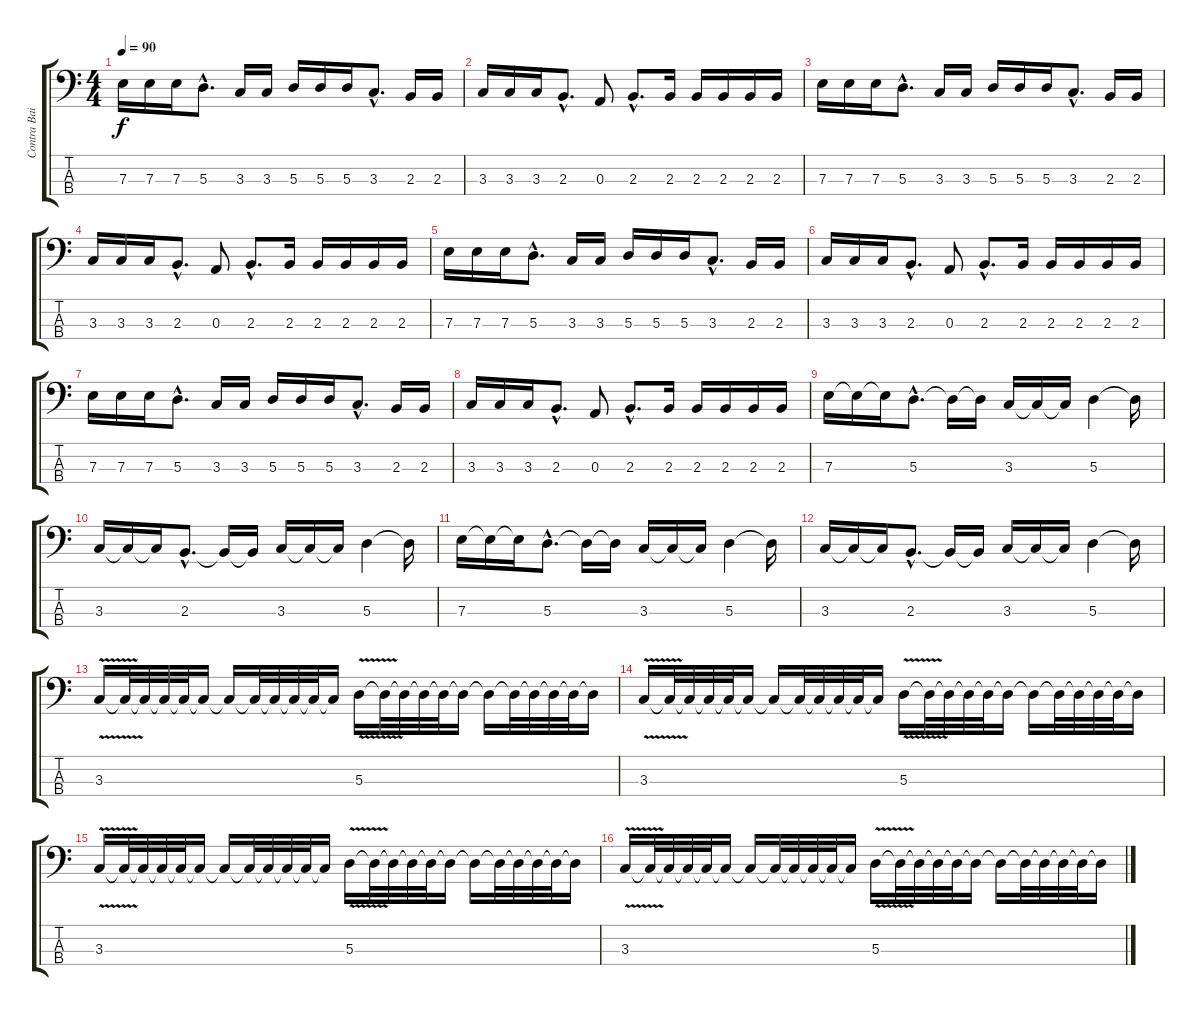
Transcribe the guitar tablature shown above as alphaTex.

\track ("Contra Baixo" "Contra Bai") {instrument electricbassfinger}
\staff {score tabs}
\tuning (G2 D2 A1 E1) {hide}
\ts (4 4)
\tempo 90
\clef f4
\ks c
7.3.16{dy f} 7.3.16 7.3.16 5.3{hac}.8{d} 3.3.16 3.3.16 5.3.16 5.3.16 5.3.16 3.3{hac}.8{d} 2.3.16 2.3.16 |
3.3.16 3.3.16 3.3.16 2.3{hac}.8{d} 0.3.8 2.3{hac}.8{d} 2.3.16 2.3.16 2.3.16 2.3.16 2.3.16 |
7.3.16 7.3.16 7.3.16 5.3{hac}.8{d} 3.3.16 3.3.16 5.3.16 5.3.16 5.3.16 3.3{hac}.8{d} 2.3.16 2.3.16 |
3.3.16 3.3.16 3.3.16 2.3{hac}.8{d} 0.3.8 2.3{hac}.8{d} 2.3.16 2.3.16 2.3.16 2.3.16 2.3.16 |
7.3.16 7.3.16 7.3.16 5.3{hac}.8{d} 3.3.16 3.3.16 5.3.16 5.3.16 5.3.16 3.3{hac}.8{d} 2.3.16 2.3.16 |
3.3.16 3.3.16 3.3.16 2.3{hac}.8{d} 0.3.8 2.3{hac}.8{d} 2.3.16 2.3.16 2.3.16 2.3.16 2.3.16 |
7.3.16 7.3.16 7.3.16 5.3{hac}.8{d} 3.3.16 3.3.16 5.3.16 5.3.16 5.3.16 3.3{hac}.8{d} 2.3.16 2.3.16 |
3.3.16 3.3.16 3.3.16 2.3{hac}.8{d} 0.3.8 2.3{hac}.8{d} 2.3.16 2.3.16 2.3.16 2.3.16 2.3.16 |
7.3.16 7.3{t}.16 7.3{t}.16 5.3{hac}.8{d} 5.3{t}.16 5.3{t}.16 3.3.16 3.3{t}.16 3.3{t}.16 5.3.4 5.3{t}.16 |
3.3.16 3.3{t}.16 3.3{t}.16 2.3{hac}.8{d} 2.3{t}.16 2.3{t}.16 3.3.16 3.3{t}.16 3.3{t}.16 5.3.4 5.3{t}.16 |
7.3.16 7.3{t}.16 7.3{t}.16 5.3{hac}.8{d} 5.3{t}.16 5.3{t}.16 3.3.16 3.3{t}.16 3.3{t}.16 5.3.4 5.3{t}.16 |
3.3.16 3.3{t}.16 3.3{t}.16 2.3{hac}.8{d} 2.3{t}.16 2.3{t}.16 3.3.16 3.3{t}.16 3.3{t}.16 5.3.4 5.3{t}.16 |
3.3{v}.16 3.3{t}.32 3.3{t}.32 3.3{t}.32 3.3{t}.32 3.3{t}.16 3.3{t}.16 3.3{t}.32 3.3{t}.32 3.3{t}.32 3.3{t}.32 3.3{t}.16 5.3{v}.16 5.3{t}.32 5.3{t}.32 5.3{t}.32 5.3{t}.32 5.3{t}.16 5.3{t}.16 5.3{t}.32 5.3{t}.32 5.3{t}.32 5.3{t}.32 5.3{t}.16 |
3.3{v}.16 3.3{t}.32 3.3{t}.32 3.3{t}.32 3.3{t}.32 3.3{t}.16 3.3{t}.16 3.3{t}.32 3.3{t}.32 3.3{t}.32 3.3{t}.32 3.3{t}.16 5.3{v}.16 5.3{t}.32 5.3{t}.32 5.3{t}.32 5.3{t}.32 5.3{t}.16 5.3{t}.16 5.3{t}.32 5.3{t}.32 5.3{t}.32 5.3{t}.32 5.3{t}.16 |
3.3{v}.16 3.3{t}.32 3.3{t}.32 3.3{t}.32 3.3{t}.32 3.3{t}.16 3.3{t}.16 3.3{t}.32 3.3{t}.32 3.3{t}.32 3.3{t}.32 3.3{t}.16 5.3{v}.16 5.3{t}.32 5.3{t}.32 5.3{t}.32 5.3{t}.32 5.3{t}.16 5.3{t}.16 5.3{t}.32 5.3{t}.32 5.3{t}.32 5.3{t}.32 5.3{t}.16 |
3.3{v}.16 3.3{t}.32 3.3{t}.32 3.3{t}.32 3.3{t}.32 3.3{t}.16 3.3{t}.16 3.3{t}.32 3.3{t}.32 3.3{t}.32 3.3{t}.32 3.3{t}.16 5.3{v}.16 5.3{t}.32 5.3{t}.32 5.3{t}.32 5.3{t}.32 5.3{t}.16 5.3{t}.16 5.3{t}.32 5.3{t}.32 5.3{t}.32 5.3{t}.32 5.3{t}.16
